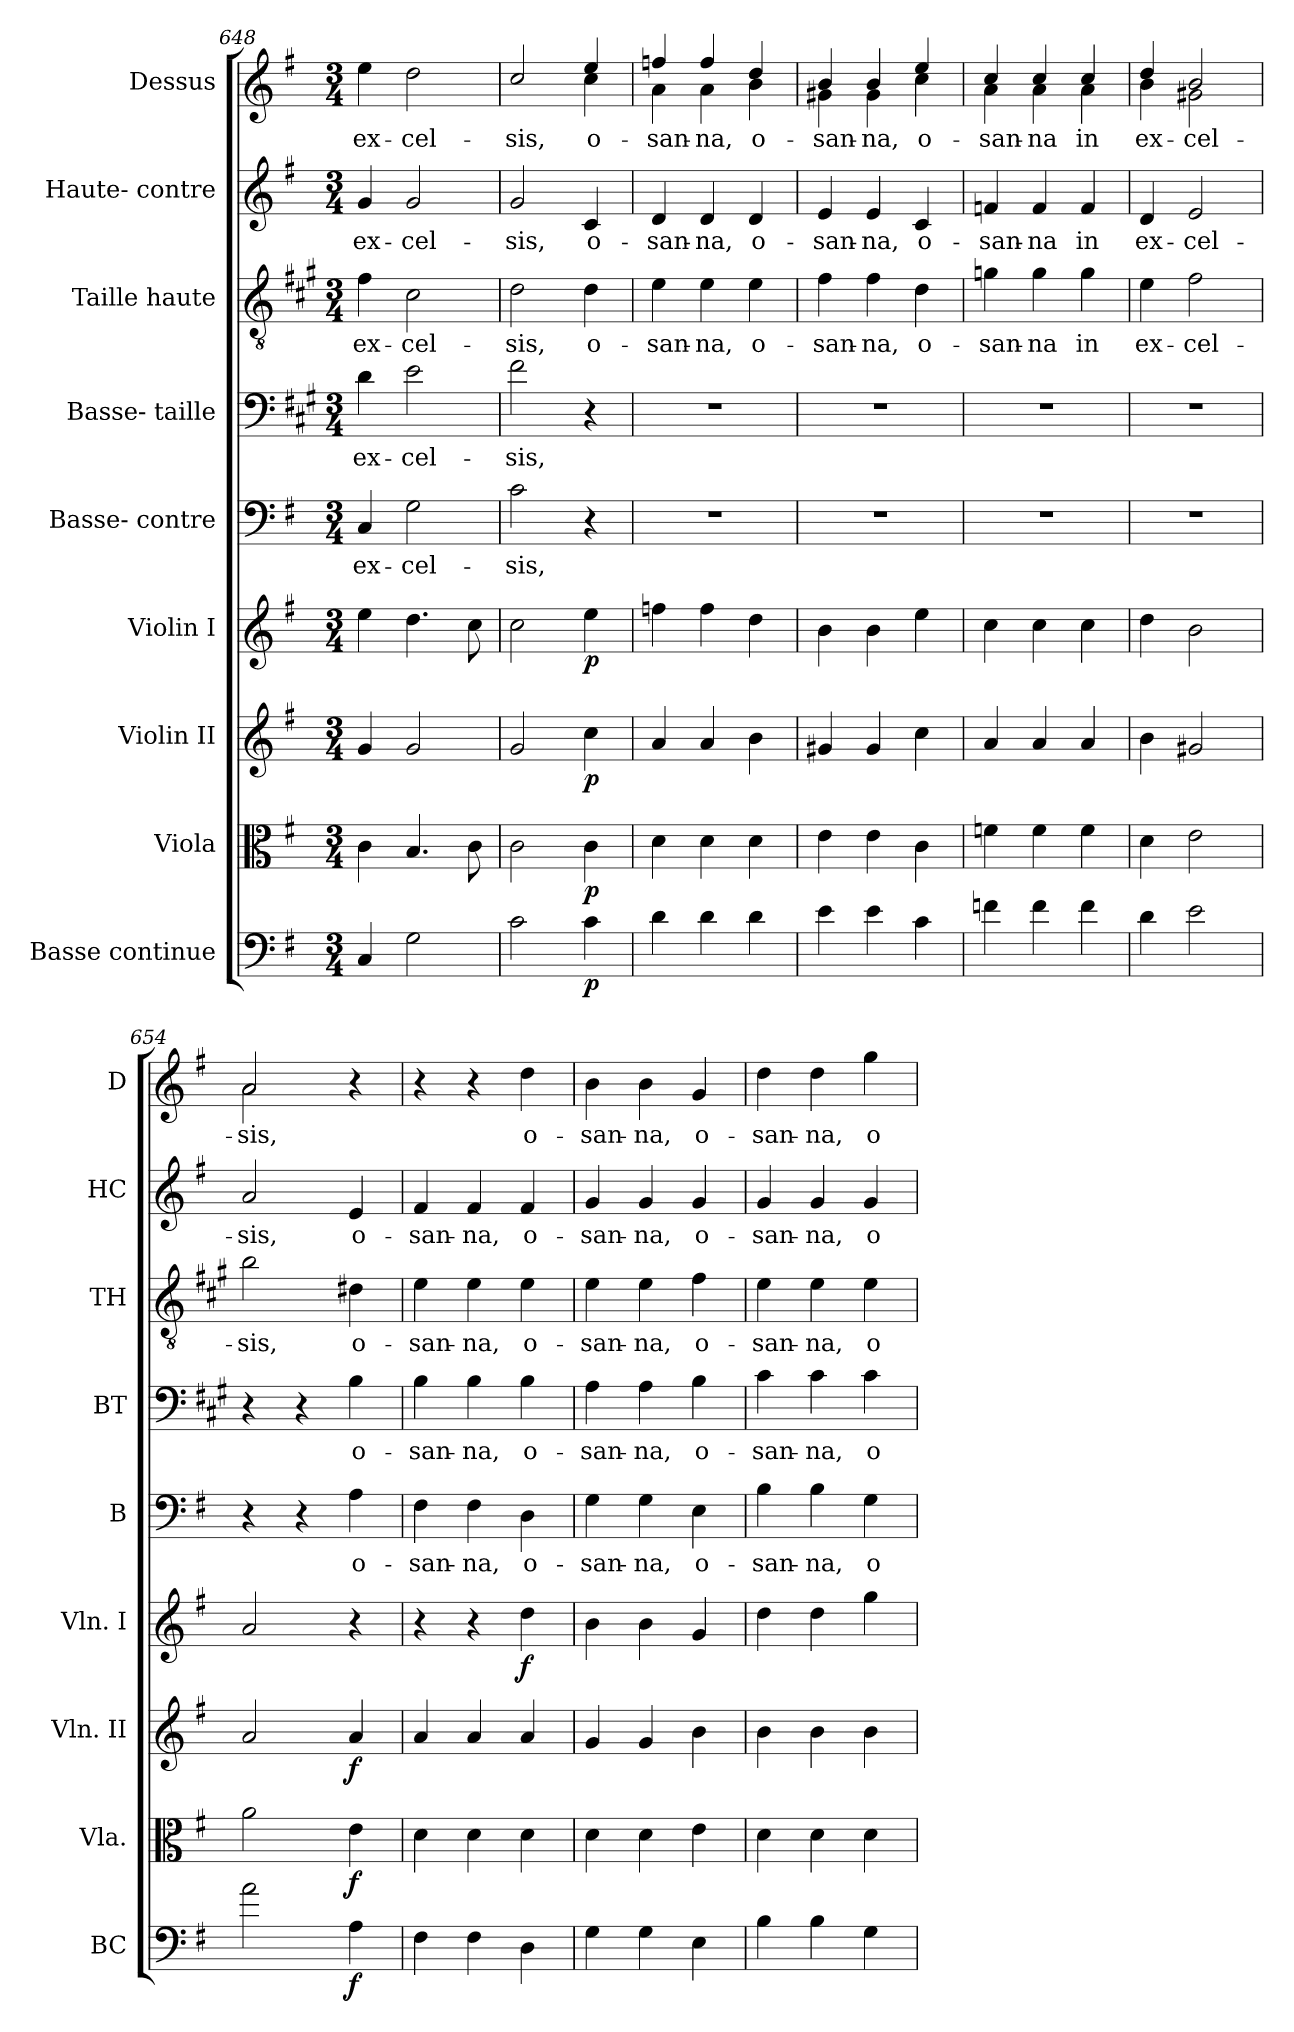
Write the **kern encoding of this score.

**kern	**dynam	**kern	**dynam	**kern	**dynam	**kern	**dynam	**kern	**text	**kern	**text	**kern	**text	**kern	**text	**kern	**text
*part9	*part9	*part8	*part8	*part7	*part7	*part6	*part6	*part5	*part5	*part4	*part4	*part3	*part3	*part2	*part2	*part1	*part1
*staff9	*staff9	*staff8	*staff8	*staff7	*staff7	*staff6	*staff6	*staff5	*staff5	*staff4	*staff4	*staff3	*staff3	*staff2	*staff2	*staff1	*staff1
*I"Basse  continue	*	*I"Viola	*	*I"Violin II	*	*I"Violin I	*	*I"Basse- contre	*	*I"Basse- taille	*	*I"Taille haute	*	*I"Haute- contre	*	*I"Dessus	*
*I'BC	*	*I'Vla.	*	*I'Vln. II	*	*I'Vln. I	*	*I'B	*	*I'BT	*	*I'TH	*	*I'HC	*	*I'D	*
*clefF4	*	*clefC3	*	*clefG2	*	*clefG2	*	*clefF4	*	*clefF4	*	*clefGv2	*	*clefG2	*	*clefG2	*
*	*	*	*	*	*	*	*	*	*	*ITrd1c2	*	*ITrd1c2	*	*	*	*	*
*k[f#]	*	*k[f#]	*	*k[f#]	*	*k[f#]	*	*k[f#]	*	*k[f#]	*	*k[f#]	*	*k[f#]	*	*k[f#]	*
*G:	*	*G:	*	*G:	*	*G:	*	*G:	*	*G:	*	*G:	*	*G:	*	*G:	*
*M3/4	*	*M3/4	*	*M3/4	*	*M3/4	*	*M3/4	*	*M3/4	*	*M3/4	*	*M3/4	*	*M3/4	*
=648	=648	=648	=648	=648	=648	=648	=648	=648	=648	=648	=648	=648	=648	=648	=648	=648	=648
!	!	!	!	!	!	!	!	!	!LO:LY:b	!	!LO:LY:b	!	!LO:LY:b	!	!LO:LY:b	!	!LO:LY:b
4C/	.	4c\	.	4g/	.	4ee\	.	4C/	ex-	4c\	ex-	4e\	ex-	4g/	ex-	4ee\	ex-
!	!	!	!	!	!	!	!	!	!LO:LY:b	!	!LO:LY:b	!	!LO:LY:b	!	!LO:LY:b	!	!LO:LY:b
2G\	.	4.B>/	.	2g/	.	4.dd>\	.	2G\	-cel-	2d\	-cel-	2B>\	-cel-	2g/	-cel-	2dd>\	-cel-
.	.	8c\	.	.	.	8cc\	.	.	.	.	.	.	.	.	.	.	.
=649	=649	=649	=649	=649	=649	=649	=649	=649	=649	=649	=649	=649	=649	=649	=649	=649	=649
!	!	!	!	!	!	!	!	!	!LO:LY:b	!	!LO:LY:b	!	!LO:LY:b	!	!LO:LY:b	!	!LO:LY:b
*	*	*	*	*	*	*	*	*	*	*	*	*	*	*	*	*^	*
2c\	.	2c\	.	2g/	.	2cc\	.	2c\	-sis,	2e\	-sis,	2c\	-sis,	2g/	-sis,	2cc/	2ryy	-sis,
!	!LO:DY:b	!	!LO:DY:b	!	!LO:DY:b	!	!LO:DY:b	!	!	!	!	!	!LO:LY:b	!	!LO:LY:b	!	!	!LO:LY:b
4c\	p	4c\	p	4cc\	p	4ee\	p	4r	.	4r	.	4c\	o-	4c/	o-	4ee/	4cc\	o-
=650	=650	=650	=650	=650	=650	=650	=650	=650	=650	=650	=650	=650	=650	=650	=650	=650	=650	=650
!	!	!	!	!	!	!	!	!	!	!	!	!	!LO:LY:b	!	!LO:LY:b	!	!	!LO:LY:b
4d\	.	4d\	.	4a/	.	4ffn\	.	2.r	.	2.r	.	4d\	-san-	4d/	-san-	4ffn/	4a\	-san-
!	!	!	!	!	!	!	!	!	!	!	!	!	!LO:LY:b	!	!LO:LY:b	!	!	!LO:LY:b
4d\	.	4d\	.	4a/	.	4ff\	.	.	.	.	.	4d\	-na,	4d/	-na,	4ff/	4a\	-na,
!	!	!	!	!	!	!	!	!	!	!	!	!	!LO:LY:b	!	!LO:LY:b	!	!	!LO:LY:b
4d\	.	4d\	.	4b\	.	4dd\	.	.	.	.	.	4d\	o-	4d/	o-	4dd/	4b\	o-
=651	=651	=651	=651	=651	=651	=651	=651	=651	=651	=651	=651	=651	=651	=651	=651	=651	=651	=651
!	!	!	!	!	!	!	!	!	!	!	!	!	!LO:LY:b	!	!LO:LY:b	!	!	!LO:LY:b
4e\	.	4e\	.	4g#X/	.	4b\	.	2.r	.	2.r	.	4e\	-san-	4e/	-san-	4b/	4g#X\	-san-
!	!	!	!	!	!	!	!	!	!	!	!	!	!LO:LY:b	!	!LO:LY:b	!	!	!LO:LY:b
4e\	.	4e\	.	4g#/	.	4b\	.	.	.	.	.	4e\	-na,	4e/	-na,	4b/	4g#\	-na,
!	!	!	!	!	!	!	!	!	!	!	!	!	!LO:LY:b	!	!LO:LY:b	!	!	!LO:LY:b
4c\	.	4c\	.	4cc\	.	4ee\	.	.	.	.	.	4c\	o-	4c/	o-	4ee/	4cc\	o-
=652	=652	=652	=652	=652	=652	=652	=652	=652	=652	=652	=652	=652	=652	=652	=652	=652	=652	=652
!	!	!	!	!	!	!	!	!	!	!	!	!	!LO:LY:b	!	!LO:LY:b	!	!	!LO:LY:b
4fn\	.	4fn\	.	4a/	.	4cc\	.	2.r	.	2.r	.	4fn\	-san-	4fn/	-san-	4cc/	4a\	-san-
!	!	!	!	!	!	!	!	!	!	!	!	!	!LO:LY:b	!	!LO:LY:b	!	!	!LO:LY:b
4f\	.	4f\	.	4a/	.	4cc\	.	.	.	.	.	4f\	-na	4f/	-na	4cc/	4a\	-na
!	!	!	!	!	!	!	!	!	!	!	!	!	!LO:LY:b	!	!LO:LY:b	!	!	!LO:LY:b
4f\	.	4f\	.	4a/	.	4cc\	.	.	.	.	.	4f\	in	4f/	in	4cc/	4a\	in
!!LO:LB:g=z	!!
=653	=653	=653	=653	=653	=653	=653	=653	=653	=653	=653	=653	=653	=653	=653	=653	=653	=653	=653
!	!	!	!	!	!	!	!	!	!	!	!	!	!LO:LY:b	!	!LO:LY:b	!	!	!LO:LY:b
4d\	.	4d\	.	4b\	.	4dd\	.	2.r	.	2.r	.	4d\	ex-	4d/	ex-	4dd/	4b\	ex-
!	!	!	!	!	!	!	!	!	!	!	!	!	!LO:LY:b	!	!LO:LY:b	!	!	!LO:LY:b
2e\	.	2e\	.	2g#X>/	.	2b>\	.	.	.	.	.	2e\	-cel-	2e/	-cel-	2b></	2g#X\	-cel-
=654	=654	=654	=654	=654	=654	=654	=654	=654	=654	=654	=654	=654	=654	=654	=654	=654	=654	=654
!	!	!	!	!	!	!	!	!	!	!	!	!	!LO:LY:b	!	!LO:LY:b	!	!	!LO:LY:b
2a\	.	2a\	.	2a/	.	2a/	.	4r	.	4r	.	2a\	-sis,	2a/	-sis,	2a/	2a\	-sis,
.	.	.	.	.	.	.	.	4r	.	4r	.	.	.	.	.	.	.	.
!	!LO:DY:b	!	!LO:DY:b	!	!LO:DY:b	!	!	!	!LO:LY:b	!	!LO:LY:b	!	!LO:LY:b	!	!LO:LY:b	!	!	!
4A\	f	4e\	f	4a/	f	4r	.	4A\	o-	4A\	o-	4c#X\	o-	4e/	o-	4r	4ryy	.
=655	=655	=655	=655	=655	=655	=655	=655	=655	=655	=655	=655	=655	=655	=655	=655	=655	=655	=655
!	!	!	!	!	!	!	!	!	!LO:LY:b	!	!LO:LY:b	!	!LO:LY:b	!	!LO:LY:b	!	!	!
*	*	*	*	*	*	*	*	*	*	*	*	*	*	*	*	*v	*v	*
4F#\	.	4d\	.	4a/	.	4r	.	4F#\	-san-	4A\	-san-	4d\	-san-	4f#/	-san-	4r	.
!	!	!	!	!	!	!	!	!	!LO:LY:b	!	!LO:LY:b	!	!LO:LY:b	!	!LO:LY:b	!	!
4F#\	.	4d\	.	4a/	.	4r	.	4F#\	-na,	4A\	-na,	4d\	-na,	4f#/	-na,	4r	.
!	!	!	!	!	!	!	!LO:DY:b	!	!LO:LY:b	!	!LO:LY:b	!	!LO:LY:b	!	!LO:LY:b	!	!LO:LY:b
4D\	.	4d\	.	4a/	.	4dd\	f	4D\	o-	4A\	o-	4d\	o-	4f#/	o-	4dd\	o-
=656	=656	=656	=656	=656	=656	=656	=656	=656	=656	=656	=656	=656	=656	=656	=656	=656	=656
!	!	!	!	!	!	!	!	!	!LO:LY:b	!	!LO:LY:b	!	!LO:LY:b	!	!LO:LY:b	!	!LO:LY:b
4G\	.	4d\	.	4g/	.	4b\	.	4G\	-san-	4G\	-san-	4d\	-san-	4g/	-san-	4b\	-san-
!	!	!	!	!	!	!	!	!	!LO:LY:b	!	!LO:LY:b	!	!LO:LY:b	!	!LO:LY:b	!	!LO:LY:b
4G\	.	4d\	.	4g/	.	4b\	.	4G\	-na,	4G\	-na,	4d\	-na,	4g/	-na,	4b\	-na,
!	!	!	!	!	!	!	!	!	!LO:LY:b	!	!LO:LY:b	!	!LO:LY:b	!	!LO:LY:b	!	!LO:LY:b
4E\	.	4e\	.	4b\	.	4g/	.	4E\	o-	4A\	o-	4e\	o-	4g/	o-	4g/	o-
=657	=657	=657	=657	=657	=657	=657	=657	=657	=657	=657	=657	=657	=657	=657	=657	=657	=657
!	!	!	!	!	!	!	!	!	!LO:LY:b	!	!LO:LY:b	!	!LO:LY:b	!	!LO:LY:b	!	!LO:LY:b
4B\	.	4d\	.	4b\	.	4dd\	.	4B\	-san-	4B\	-san-	4d\	-san-	4g/	-san-	4dd\	-san-
!	!	!	!	!	!	!	!	!	!LO:LY:b	!	!LO:LY:b	!	!LO:LY:b	!	!LO:LY:b	!	!LO:LY:b
4B\	.	4d\	.	4b\	.	4dd\	.	4B\	-na,	4B\	-na,	4d\	-na,	4g/	-na,	4dd\	-na,
!	!	!	!	!	!	!	!	!	!LO:LY:b	!	!LO:LY:b	!	!LO:LY:b	!	!LO:LY:b	!	!LO:LY:b
4G\	.	4d\	.	4b\	.	4gg\	.	4G\	o-	4B\	o-	4d\	o-	4g/	o-	4gg\	o-
=	=	=	=	=	=	=	=	=	=	=	=	=	=	=	=	=	=
*-	*-	*-	*-	*-	*-	*-	*-	*-	*-	*-	*-	*-	*-	*-	*-	*-	*-
